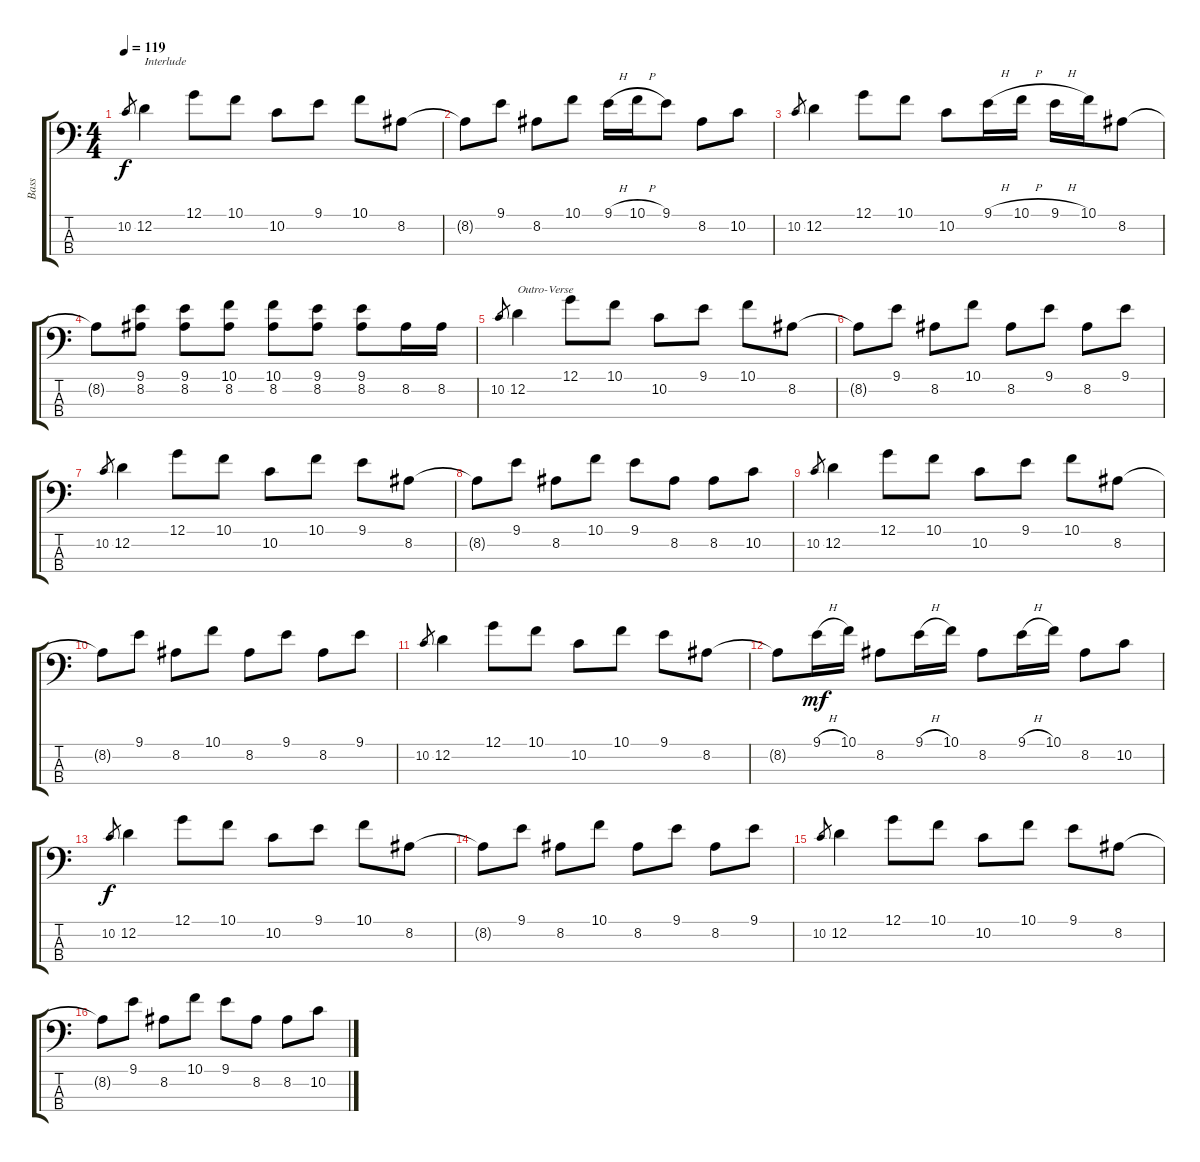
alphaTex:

\track ("Bass" "Bass") {instrument electricbassfinger}
\staff {score tabs}
\tuning (G2 D2 A1 E1) {hide}
\ts (4 4)
\tempo 119
\clef f4
\ks c
10.2.8{gr dy f} 12.2.4{txt "Interlude" instrument electricbassfinger} 12.1.8 10.1.8 10.2.8 9.1.8 10.1.8 8.2.8 |
8.2{t}.8 9.1.8 8.2.8 10.1.8 9.1{h}.16 10.1{h}.16 9.1.8 8.2.8 10.2.8 |
10.2.8{gr} 12.2.4 12.1.8 10.1.8 10.2.8 9.1{h}.16 10.1{h}.16 9.1{h}.16 10.1.16 8.2.8 |
8.2{t}.8 (9.1 8.2).8 (9.1 8.2).8 (10.1 8.2).8 (10.1 8.2).8 (9.1 8.2).8 (9.1 8.2).8 8.2.16 8.2.16 |
10.2.8{gr} 12.2.4{txt "Outro-Verse"} 12.1.8 10.1.8 10.2.8 9.1.8 10.1.8 8.2.8 |
8.2{t}.8 9.1.8 8.2.8 10.1.8 8.2.8 9.1.8 8.2.8 9.1.8 |
10.2.8{gr} 12.2.4 12.1.8 10.1.8 10.2.8 10.1.8 9.1.8 8.2.8 |
8.2{t}.8 9.1.8 8.2.8 10.1.8 9.1.8 8.2.8 8.2.8 10.2.8 |
10.2.8{gr} 12.2.4 12.1.8 10.1.8 10.2.8 9.1.8 10.1.8 8.2.8 |
8.2{t}.8 9.1.8 8.2.8 10.1.8 8.2.8 9.1.8 8.2.8 9.1.8 |
10.2.8{gr} 12.2.4 12.1.8 10.1.8 10.2.8 10.1.8 9.1.8 8.2.8 |
8.2{t}.8 9.1{h}.16{dy mf} 10.1.16 8.2.8 9.1{h}.16 10.1.16 8.2.8 9.1{h}.16 10.1.16 8.2.8 10.2.8 |
10.2.8{gr dy f} 12.2.4 12.1.8 10.1.8 10.2.8 9.1.8 10.1.8 8.2.8 |
8.2{t}.8 9.1.8 8.2.8 10.1.8 8.2.8 9.1.8 8.2.8 9.1.8 |
10.2.8{gr} 12.2.4 12.1.8 10.1.8 10.2.8 10.1.8 9.1.8 8.2.8 |
8.2{t}.8 9.1.8 8.2.8 10.1.8 9.1.8 8.2.8 8.2.8 10.2.8
